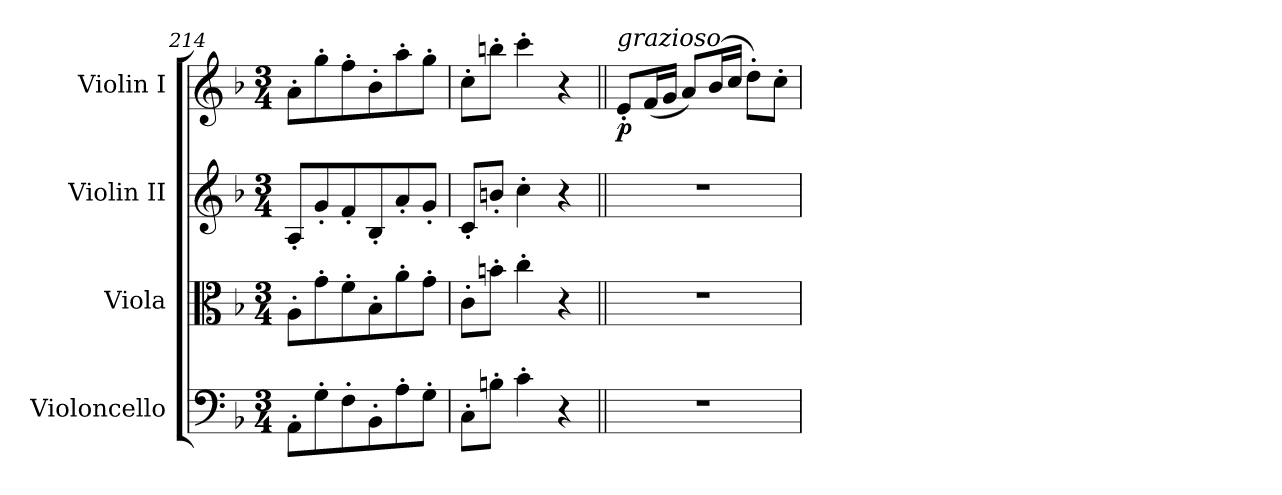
**kern	**kern	**kern	**kern	**dynam
*part4	*part3	*part2	*part1	*part1
*staff4	*staff3	*staff2	*staff1	*staff1
*I"Violoncello	*I"Viola	*I"Violin II	*I"Violin I	*
*I'Vc	*I'Vla	*I'Vln	*I'Vln	*
*clefF4	*clefC3	*clefG2	*clefG2	*
*k[b-]	*k[b-]	*k[b-]	*k[b-]	*
*M3/4	*M3/4	*M3/4	*M3/4	*
=214	=214	=214	=214	=214
8AA'\L	8A'\L	8A'/L	8a'\L	.
8G'\	8g'\	8g'/	8gg'\	.
8F'\	8f'\	8f'/	8ff'\	.
8BB-'\	8B-'\	8B-'/	8b-'\	.
8A'\	8a'\	8a'/	8aa'\	.
8G'\J	8g'\J	8g'/J	8gg'\J	.
=215	=215	=215	=215	=215
8C'\L	8c'\L	8c'/L	8cc'\L	.
8Bn'\J	8bn'\J	8bn'/J	8bbn'\J	.
4c'\	4cc'\	4cc'\	4ccc'\	.
4r	4r	4r	4r	.
=216||	=216||	=216||	=216||	=216||
!	!	!	!LO:TX:a:i:t=grazioso	!
!	!	!	!	!LO:DY:b
2.r	2.r	2.r	8e'/L	p
.	.	.	(16f/L	.
.	.	.	16g/JJ	.
.	.	.	8a/L)	.
.	.	.	(16b-/L	.
.	.	.	16cc/JJ	.
.	.	.	8dd'\L)	.
.	.	.	8cc'\J	.
=	=	=	=	=
*-	*-	*-	*-	*-
